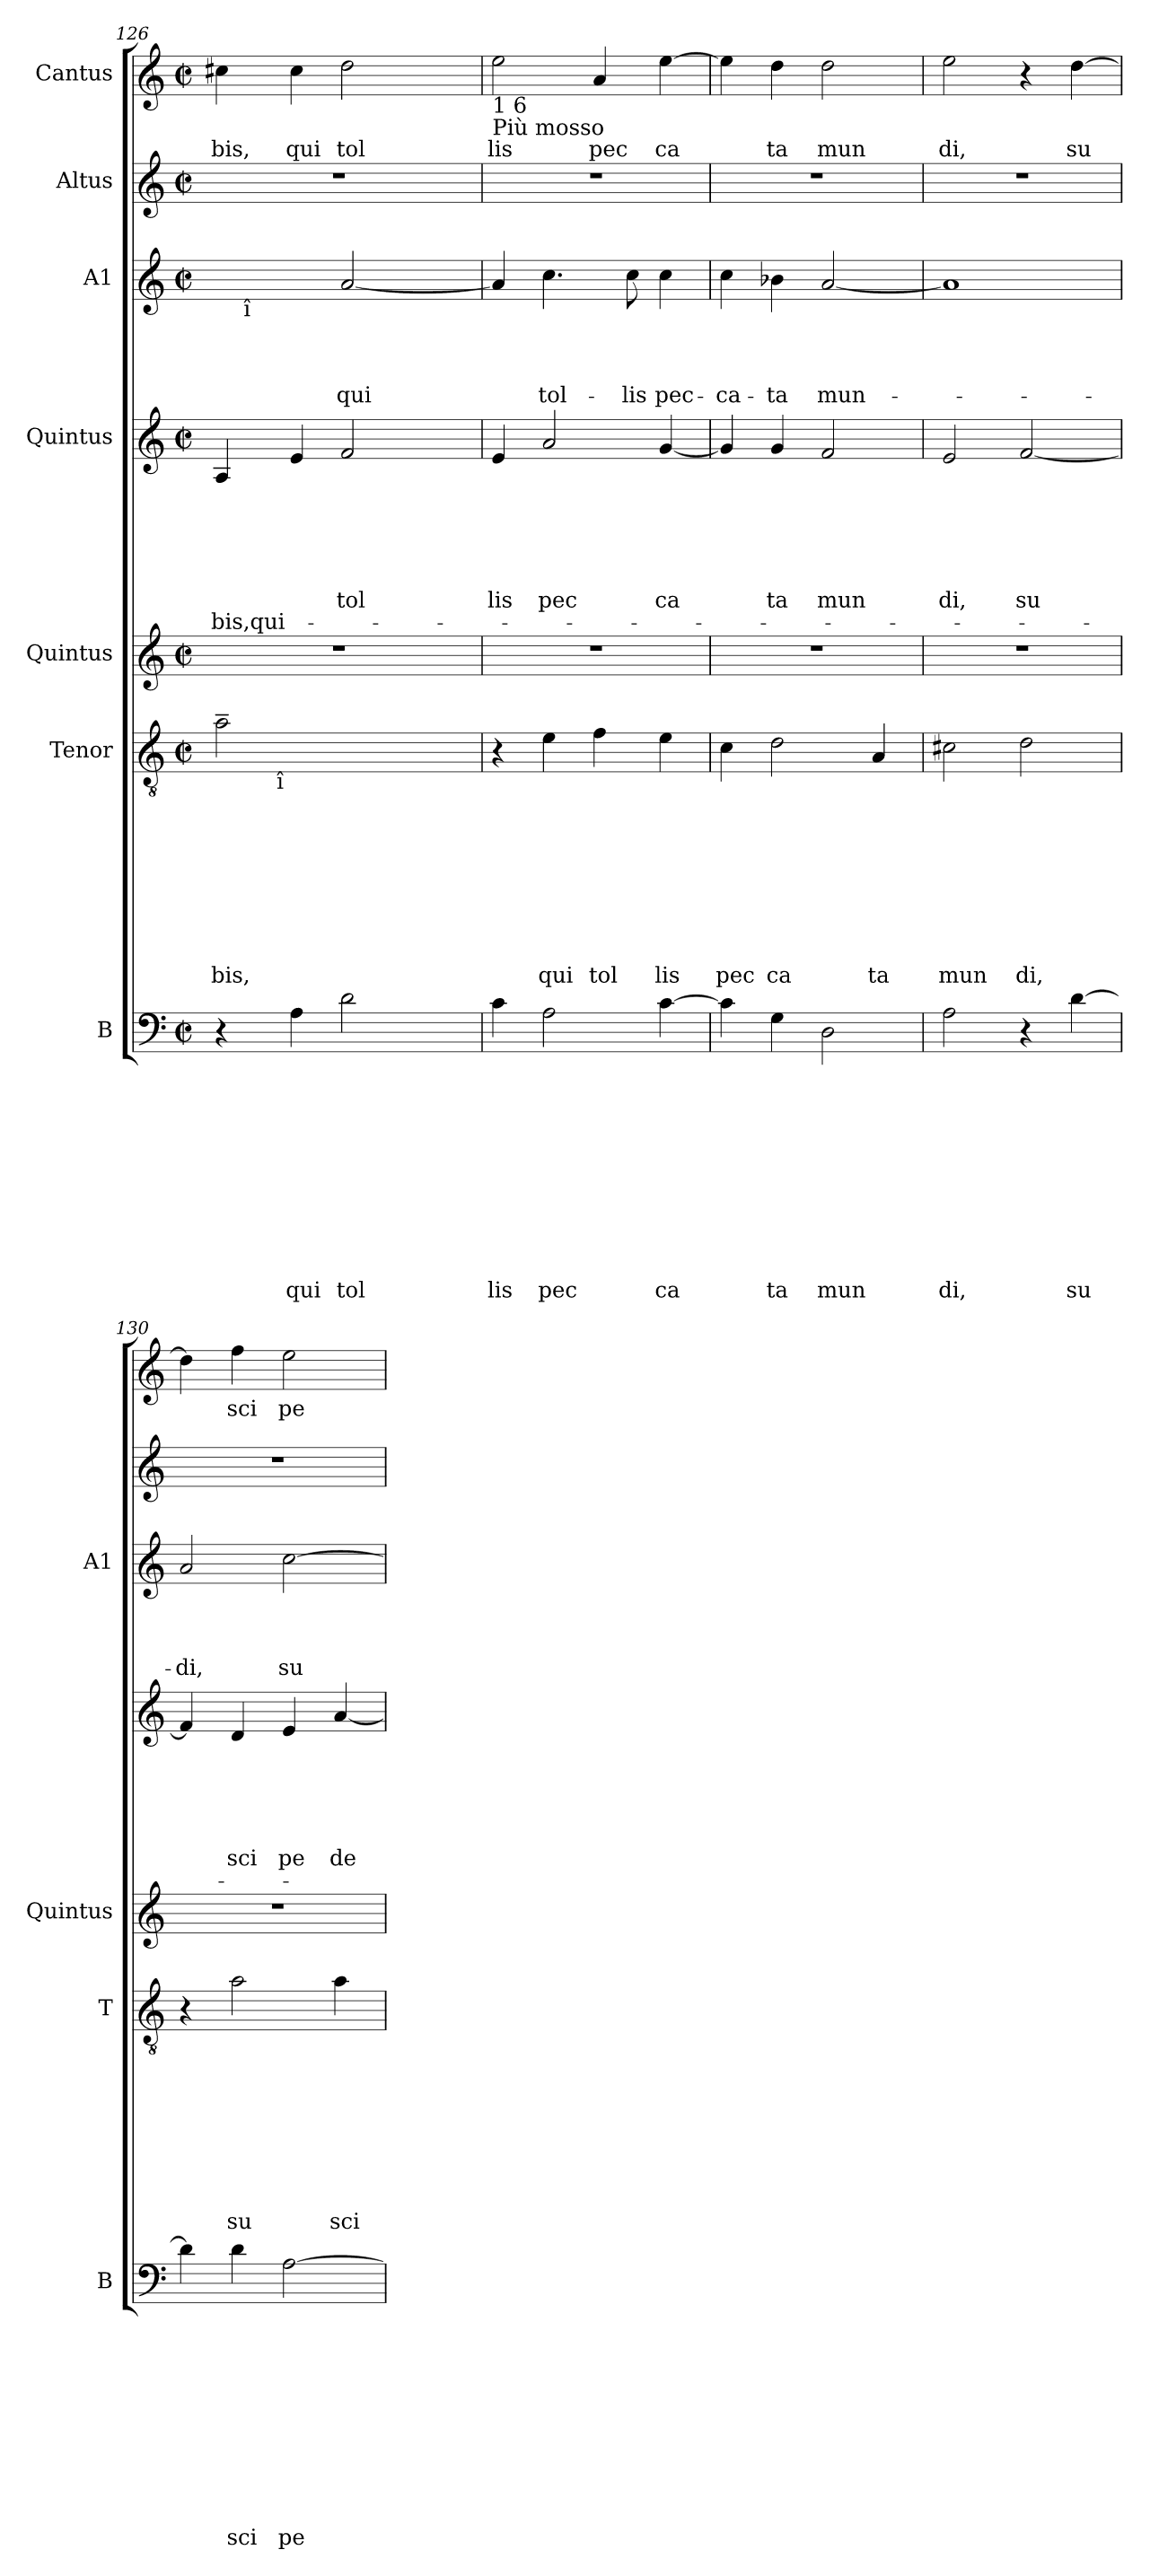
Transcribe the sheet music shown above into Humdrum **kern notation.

**kern	**text	**text	**text	**text	**text	**text	**text	**text	**text	**text	**text	**kern	**text	**text	**text	**text	**text	**text	**text	**text	**text	**kern	**kern	**text	**text	**text	**text	**text	**text	**text	**kern	**text	**text	**text	**text	**kern	**kern	**text
*part7	*part7	*part7	*part7	*part7	*part7	*part7	*part7	*part7	*part7	*part7	*part7	*part6	*part6	*part6	*part6	*part6	*part6	*part6	*part6	*part6	*part6	*part5	*part4	*part4	*part4	*part4	*part4	*part4	*part4	*part4	*part3	*part3	*part3	*part3	*part3	*part2	*part1	*part1
*staff7	*staff7	*staff7	*staff7	*staff7	*staff7	*staff7	*staff7	*staff7	*staff7	*staff7	*staff7	*staff6	*staff6	*staff6	*staff6	*staff6	*staff6	*staff6	*staff6	*staff6	*staff6	*staff5	*staff4	*staff4	*staff4	*staff4	*staff4	*staff4	*staff4	*staff4	*staff3	*staff3	*staff3	*staff3	*staff3	*staff2	*staff1	*staff1
*I"B	*	*	*	*	*	*	*	*	*	*	*	*I"Tenor	*	*	*	*	*	*	*	*	*	*I"Quintus	*I"Quintus	*	*	*	*	*	*	*	*I"A1	*	*	*	*	*I"Altus	*I"Cantus	*
*I'B	*	*	*	*	*	*	*	*	*	*	*	*I'T	*	*	*	*	*	*	*	*	*	*I'Quintus	*	*	*	*	*	*	*	*	*I'A1	*	*	*	*	*	*	*
*clefF4	*	*	*	*	*	*	*	*	*	*	*	*clefGv2	*	*	*	*	*	*	*	*	*	*clefG2	*clefG2	*	*	*	*	*	*	*	*clefG2	*	*	*	*	*clefG2	*clefG2	*
*k[]	*	*	*	*	*	*	*	*	*	*	*	*k[]	*	*	*	*	*	*	*	*	*	*k[]	*k[]	*	*	*	*	*	*	*	*k[]	*	*	*	*	*k[]	*k[]	*
*C:	*	*	*	*	*	*	*	*	*	*	*	*C:	*	*	*	*	*	*	*	*	*	*C:	*C:	*	*	*	*	*	*	*	*C:	*	*	*	*	*C:	*C:	*
*M2/2	*	*	*	*	*	*	*	*	*	*	*	*M2/2	*	*	*	*	*	*	*	*	*	*M2/2	*M2/2	*	*	*	*	*	*	*	*M2/2	*	*	*	*	*M2/2	*M2/2	*
*met(c|)	*	*	*	*	*	*	*	*	*	*	*	*met(c|)	*	*	*	*	*	*	*	*	*	*met(c|)	*met(c|)	*	*	*	*	*	*	*	*met(c|)	*	*	*	*	*met(c|)	*met(c|)	*
=126	=126	=126	=126	=126	=126	=126	=126	=126	=126	=126	=126	=126	=126	=126	=126	=126	=126	=126	=126	=126	=126	=126	=126	=126	=126	=126	=126	=126	=126	=126	=126	=126	=126	=126	=126	=126	=126	=126
!	!	!	!	!	!	!	!	!	!	!	!	!	!	!	!	!	!	!	!	!	!LO:LY:b	!	!	!	!	!	!	!	!	!LO:LY:b	!	!	!	!	!	!	!	!LO:LY:b
*	*	*	*	*	*	*	*	*	*	*	*	*^	*	*	*	*	*	*	*	*	*	*	*	*	*	*	*	*	*	*	*^	*	*	*	*	*	*	*
4r	.	.	.	.	.	.	.	.	.	.	.	2a~>\	8..ryy	.	.	.	.	.	.	.	.	-bis,	1r	4A/	.	.	.	.	.	.	-bis,qui-	2ryy	16.ryy	.	.	.	.	1r	4cc#X\	bis,
!	!	!	!	!	!	!	!	!	!	!	!	!	!	!	!	!	!	!	!	!	!	!	!	!	!	!	!	!	!	!	!	!	!LO:TX:b:t=î	!	!	!	!	!	!	!
.	.	.	.	.	.	.	.	.	.	.	.	.	.	.	.	.	.	.	.	.	.	.	.	.	.	.	.	.	.	.	.	.	2ryy	.	.	.	.	.	.	.
!	!	!	!	!	!	!	!	!	!	!	!	!	!LO:TX:b:t=î	!	!	!	!	!	!	!	!	!	!	!	!	!	!	!	!	!	!	!	!	!	!	!	!	!	!	!
.	.	.	.	.	.	.	.	.	.	.	.	.	2ryy	.	.	.	.	.	.	.	.	.	.	.	.	.	.	.	.	.	.	.	.	.	.	.	.	.	.	.
!	!	!	!	!	!	!	!	!	!	!	!LO:LY:b	!	!	!	!	!	!	!	!	!	!	!	!	!	!	!	!	!	!	!	!	!	!	!	!	!	!	!	!	!LO:LY:b
4A\	.	.	.	.	.	.	.	.	.	.	qui	.	.	.	.	.	.	.	.	.	.	.	.	4e/	.	.	.	.	.	.	.	.	.	.	.	.	.	.	4cc#\	qui
!	!	!	!	!	!	!	!	!	!	!	!LO:LY:b	!	!	!	!	!	!	!	!	!	!	!	!	!	!	!	!	!	!	!LO:LY:b	!	!	!	!	!	!	!LO:LY:b	!	!	!LO:LY:b
2d\	.	.	.	.	.	.	.	.	.	.	tol	2ryy	.	.	.	.	.	.	.	.	.	.	.	2f/	.	.	.	.	.	tol	.	[>2a/	.	.	.	.	qui	.	2dd\	tol
.	.	.	.	.	.	.	.	.	.	.	.	.	.	.	.	.	.	.	.	.	.	.	.	.	.	.	.	.	.	.	.	.	4ryy	.	.	.	.	.	.	.
.	.	.	.	.	.	.	.	.	.	.	.	.	4ryy	.	.	.	.	.	.	.	.	.	.	.	.	.	.	.	.	.	.	.	.	.	.	.	.	.	.	.
.	.	.	.	.	.	.	.	.	.	.	.	.	.	.	.	.	.	.	.	.	.	.	.	.	.	.	.	.	.	.	.	.	8ryy	.	.	.	.	.	.	.
.	.	.	.	.	.	.	.	.	.	.	.	.	32ryy	.	.	.	.	.	.	.	.	.	.	.	.	.	.	.	.	.	.	.	32ryy	.	.	.	.	.	.	.
!!LO:PB:g=z
=127	=127	=127	=127	=127	=127	=127	=127	=127	=127	=127	=127	=127	=127	=127	=127	=127	=127	=127	=127	=127	=127	=127	=127	=127	=127	=127	=127	=127	=127	=127	=127	=127	=127	=127	=127	=127	=127	=127	=127	=127
!	!	!	!	!	!	!	!	!	!	!	!	!	!	!	!	!	!	!	!	!	!	!	!	!	!	!	!	!	!	!	!	!	!	!	!	!	!	!	!LO:TX:b:t=1 6	!
!	!	!	!	!	!	!	!	!	!	!	!	!	!	!	!	!	!	!	!	!	!	!	!	!	!	!	!	!	!	!	!	!	!	!	!	!	!	!	!LO:TX:b:t=Più mosso	!
!	!	!	!	!	!	!	!	!	!	!	!LO:LY:b	!	!	!	!	!	!	!	!	!	!	!	!	!	!	!	!	!	!	!LO:LY:b	!	!	!	!	!	!	!	!	!	!LO:LY:b
*	*	*	*	*	*	*	*	*	*	*	*	*v	*v	*	*	*	*	*	*	*	*	*	*	*	*	*	*	*	*	*	*	*v	*v	*	*	*	*	*	*	*
4c\	.	.	.	.	.	.	.	.	.	.	lis	4r	.	.	.	.	.	.	.	.	.	1r	4e/	.	.	.	.	.	lis	.	4a/]	.	.	.	.	1r	2ee\	lis
!	!	!	!	!	!	!	!	!	!	!	!LO:LY:b	!	!	!	!	!	!	!	!	!	!LO:LY:b	!	!	!	!	!	!	!	!LO:LY:b	!	!	!	!	!	!LO:LY:b	!	!	!
2A\	.	.	.	.	.	.	.	.	.	.	pec	4e\	.	.	.	.	.	.	.	.	qui	.	2a/	.	.	.	.	.	pec	.	4.cc\	.	.	.	tol-	.	.	.
!	!	!	!	!	!	!	!	!	!	!	!	!	!	!	!	!	!	!	!	!	!LO:LY:b	!	!	!	!	!	!	!	!	!	!	!	!	!	!	!	!	!LO:LY:b
.	.	.	.	.	.	.	.	.	.	.	.	4f\	.	.	.	.	.	.	.	.	tol	.	.	.	.	.	.	.	.	.	.	.	.	.	.	.	4a/	pec
!	!	!	!	!	!	!	!	!	!	!	!	!	!	!	!	!	!	!	!	!	!	!	!	!	!	!	!	!	!	!	!	!	!	!	!LO:LY:b	!	!	!
.	.	.	.	.	.	.	.	.	.	.	.	.	.	.	.	.	.	.	.	.	.	.	.	.	.	.	.	.	.	.	8cc\	.	.	.	-lis	.	.	.
!	!	!	!	!	!	!	!	!	!	!	!LO:LY:b	!	!	!	!	!	!	!	!	!	!LO:LY:b	!	!	!	!	!	!	!	!LO:LY:b	!	!	!	!	!	!LO:LY:b	!	!	!LO:LY:b
[>4c\	.	.	.	.	.	.	.	.	.	.	ca	4e\	.	.	.	.	.	.	.	.	lis	.	[<4g/	.	.	.	.	.	ca	.	4cc\	.	.	.	pec-	.	[>4ee\	ca
=128	=128	=128	=128	=128	=128	=128	=128	=128	=128	=128	=128	=128	=128	=128	=128	=128	=128	=128	=128	=128	=128	=128	=128	=128	=128	=128	=128	=128	=128	=128	=128	=128	=128	=128	=128	=128	=128	=128
!	!	!	!	!	!	!	!	!	!	!	!	!	!	!	!	!	!	!	!	!	!LO:LY:b	!	!	!	!	!	!	!	!	!	!	!	!	!	!LO:LY:b	!	!	!
4c\]	.	.	.	.	.	.	.	.	.	.	.	4c\	.	.	.	.	.	.	.	.	pec	1r	4g/]	.	.	.	.	.	.	.	4cc\	.	.	.	-ca-	1r	4ee\]	.
!	!	!	!	!	!	!	!	!	!	!	!LO:LY:b	!	!	!	!	!	!	!	!	!	!LO:LY:b	!	!	!	!	!	!	!	!LO:LY:b	!	!	!	!	!	!LO:LY:b	!	!	!LO:LY:b
4G\	.	.	.	.	.	.	.	.	.	.	ta	2d\	.	.	.	.	.	.	.	.	ca	.	4g/	.	.	.	.	.	ta	.	4b-X\	.	.	.	-ta	.	4dd\	ta
!	!	!	!	!	!	!	!	!	!	!	!LO:LY:b	!	!	!	!	!	!	!	!	!	!	!	!	!	!	!	!	!	!LO:LY:b	!	!	!	!	!	!LO:LY:b	!	!	!LO:LY:b
2D\	.	.	.	.	.	.	.	.	.	.	mun	.	.	.	.	.	.	.	.	.	.	.	2f/	.	.	.	.	.	mun	.	[<2a/	.	.	.	mun-	.	2dd\	mun
!	!	!	!	!	!	!	!	!	!	!	!	!	!	!	!	!	!	!	!	!	!LO:LY:b	!	!	!	!	!	!	!	!	!	!	!	!	!	!	!	!	!
.	.	.	.	.	.	.	.	.	.	.	.	4A/	.	.	.	.	.	.	.	.	ta	.	.	.	.	.	.	.	.	.	.	.	.	.	.	.	.	.
=129	=129	=129	=129	=129	=129	=129	=129	=129	=129	=129	=129	=129	=129	=129	=129	=129	=129	=129	=129	=129	=129	=129	=129	=129	=129	=129	=129	=129	=129	=129	=129	=129	=129	=129	=129	=129	=129	=129
!	!	!	!	!	!	!	!	!	!	!	!LO:LY:b	!	!	!	!	!	!	!	!	!	!LO:LY:b	!	!	!	!	!	!	!	!LO:LY:b	!	!	!	!	!	!	!	!	!LO:LY:b
2A\	.	.	.	.	.	.	.	.	.	.	di,	2c#X\	.	.	.	.	.	.	.	.	mun	1r	2e/	.	.	.	.	.	di,	.	1a]	.	.	.	.	1r	2ee\	di,
!	!	!	!	!	!	!	!	!	!	!	!	!	!	!	!	!	!	!	!	!	!LO:LY:b	!	!	!	!	!	!	!	!LO:LY:b	!	!	!	!	!	!	!	!	!
4r	.	.	.	.	.	.	.	.	.	.	.	2d\	.	.	.	.	.	.	.	.	di,	.	[<2f/	.	.	.	.	.	su	.	.	.	.	.	.	.	4r	.
!	!	!	!	!	!	!	!	!	!	!	!LO:LY:b	!	!	!	!	!	!	!	!	!	!	!	!	!	!	!	!	!	!	!	!	!	!	!	!	!	!	!LO:LY:b
[>4d\	.	.	.	.	.	.	.	.	.	.	su	.	.	.	.	.	.	.	.	.	.	.	.	.	.	.	.	.	.	.	.	.	.	.	.	.	[>4dd\	su
=130	=130	=130	=130	=130	=130	=130	=130	=130	=130	=130	=130	=130	=130	=130	=130	=130	=130	=130	=130	=130	=130	=130	=130	=130	=130	=130	=130	=130	=130	=130	=130	=130	=130	=130	=130	=130	=130	=130
!	!	!	!	!	!	!	!	!	!	!	!	!	!	!	!	!	!	!	!	!	!	!	!	!	!	!	!	!	!	!	!	!	!	!	!LO:LY:b	!	!	!
4d\]	.	.	.	.	.	.	.	.	.	.	.	4r	.	.	.	.	.	.	.	.	.	1r	4f/]	.	.	.	.	.	.	.	2a/	.	.	.	-di,	1r	4dd\]	.
!	!	!	!	!	!	!	!	!	!	!	!LO:LY:b	!	!	!	!	!	!	!	!	!	!LO:LY:b	!	!	!	!	!	!	!	!LO:LY:b	!	!	!	!	!	!	!	!	!LO:LY:b
4d\	.	.	.	.	.	.	.	.	.	.	sci	2a\	.	.	.	.	.	.	.	.	su	.	4d/	.	.	.	.	.	sci	.	.	.	.	.	.	.	4ff\	sci
!	!	!	!	!	!	!	!	!	!	!	!LO:LY:b	!	!	!	!	!	!	!	!	!	!	!	!	!	!	!	!	!	!LO:LY:b	!	!	!	!	!	!LO:LY:b	!	!	!LO:LY:b
[>2A\	.	.	.	.	.	.	.	.	.	.	pe	.	.	.	.	.	.	.	.	.	.	.	4e/	.	.	.	.	.	pe	.	[>2cc\	.	.	.	su-	.	2ee\	pe
!	!	!	!	!	!	!	!	!	!	!	!	!	!	!	!	!	!	!	!	!	!LO:LY:b	!	!	!	!	!	!	!	!LO:LY:b	!	!	!	!	!	!	!	!	!
.	.	.	.	.	.	.	.	.	.	.	.	4a\	.	.	.	.	.	.	.	.	sci	.	[<4a/	.	.	.	.	.	de	.	.	.	.	.	.	.	.	.
=	=	=	=	=	=	=	=	=	=	=	=	=	=	=	=	=	=	=	=	=	=	=	=	=	=	=	=	=	=	=	=	=	=	=	=	=	=	=
*-	*-	*-	*-	*-	*-	*-	*-	*-	*-	*-	*-	*-	*-	*-	*-	*-	*-	*-	*-	*-	*-	*-	*-	*-	*-	*-	*-	*-	*-	*-	*-	*-	*-	*-	*-	*-	*-	*-
